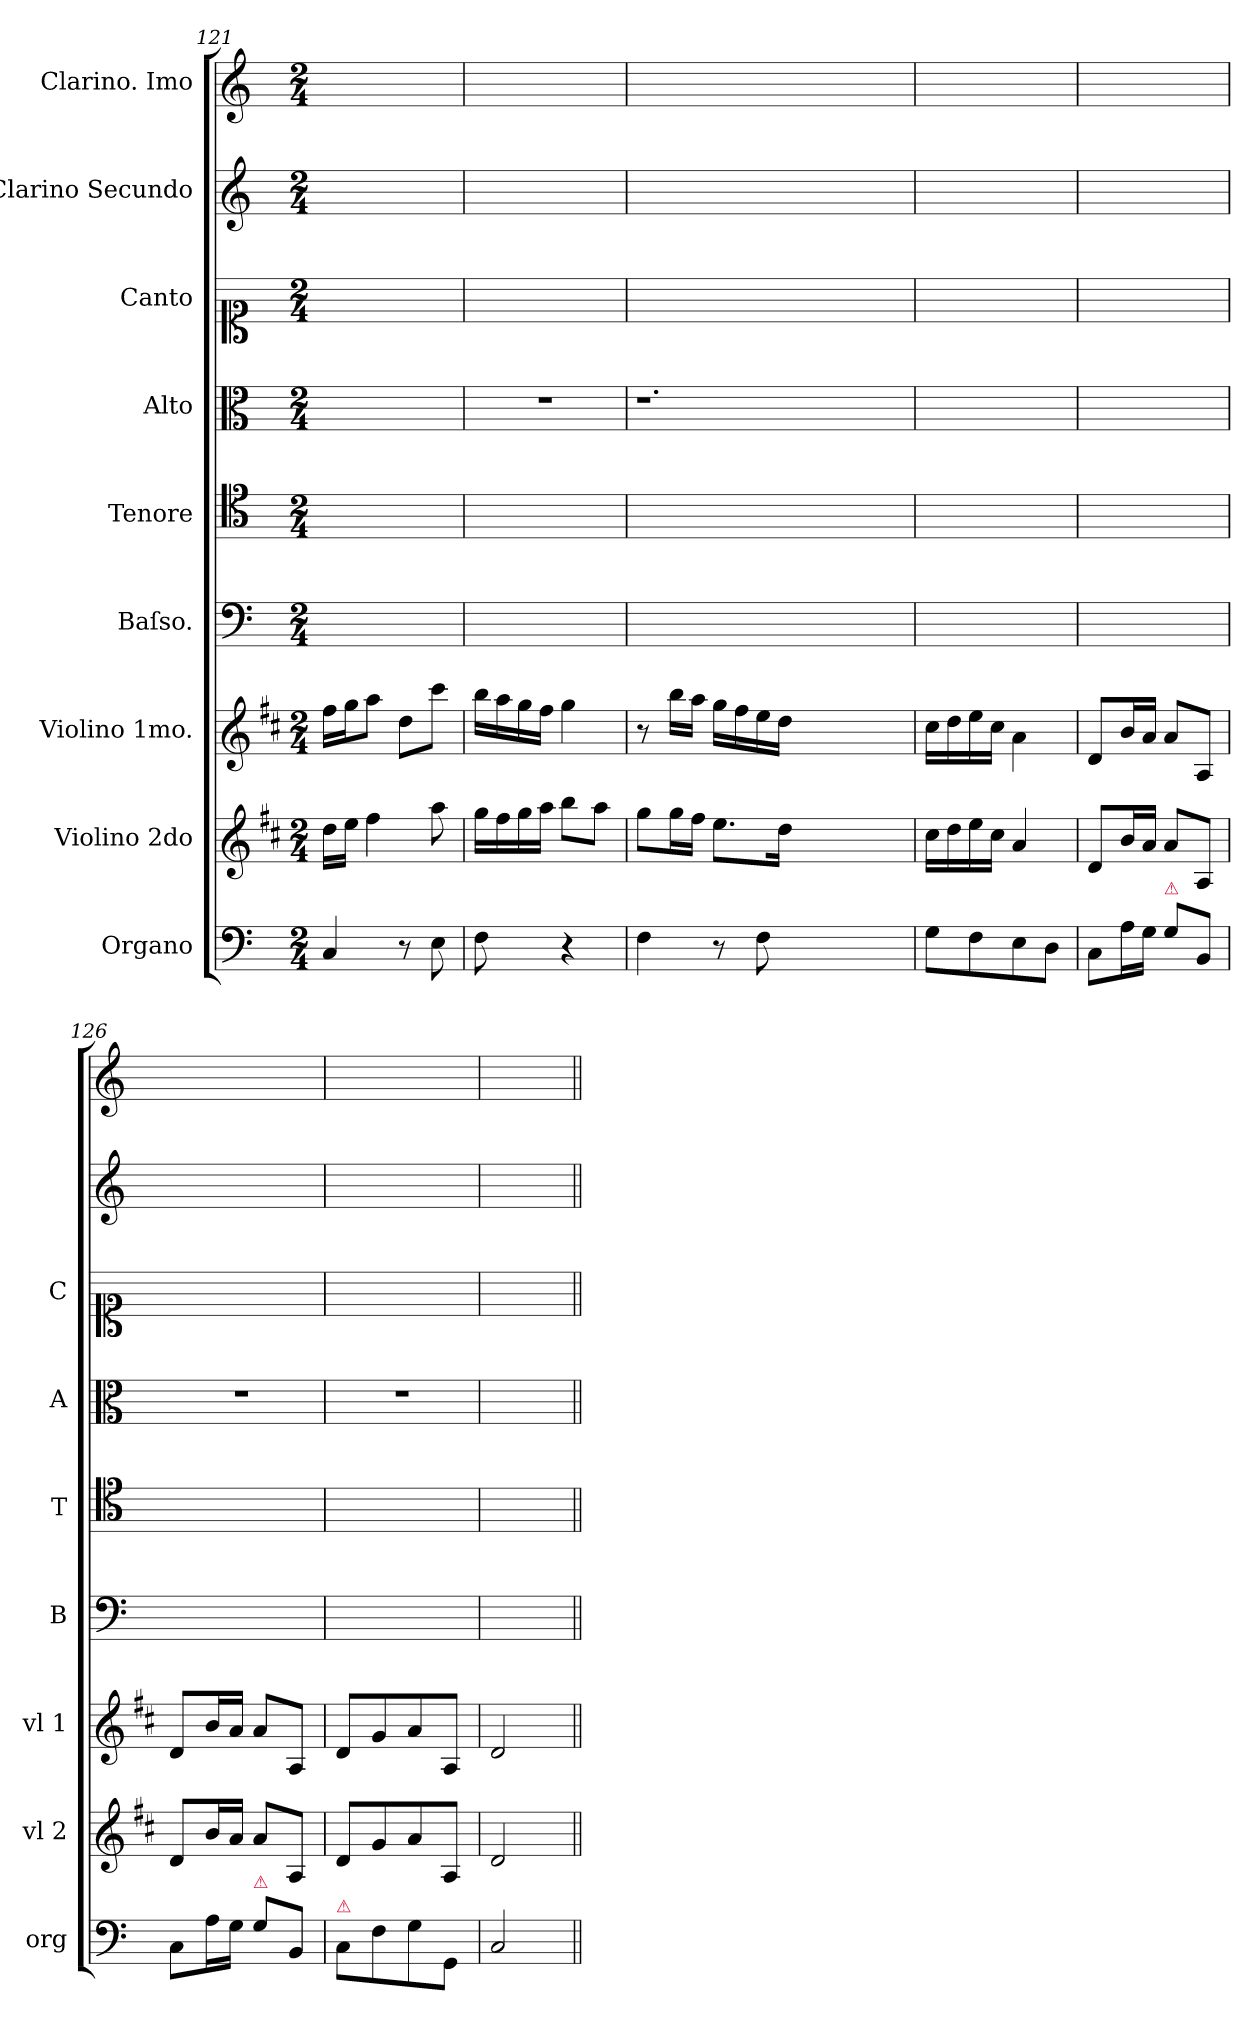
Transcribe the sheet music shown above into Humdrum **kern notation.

**kern	**kern	**kern	**kern	**kern	**kern	**kern	**kern	**kern
*part9	*part8	*part7	*part6	*part5	*part4	*part3	*part2	*part1
*staff9	*staff8	*staff7	*staff6	*staff5	*staff4	*staff3	*staff2	*staff1
*I"Organo	*I"Violino 2do	*I"Violino 1mo.	*I"Baſso.	*I"Tenore	*I"Alto	*I"Canto	*I"Clarino Secundo	*I"Clarino. Imo
*I'org	*I'vl 2	*I'vl 1	*I'B	*I'T	*I'A	*I'C	*	*
*clefF4	*clefG2	*clefG2	*clefF4	*clefC4	*clefC3	*clefC1	*clefG2	*clefG2
*	*ITrd1c2	*ITrd1c2	*	*	*	*	*	*
*k[]	*k[]	*k[]	*k[]	*k[]	*k[]	*k[]	*k[]	*k[]
*C:	*C:	*C:	*C:	*C:	*C:	*C:	*C:	*C:
*M2/4	*M2/4	*M2/4	*M2/4	*M2/4	*M2/4	*M2/4	*M2/4	*M2/4
=121	=121	=121	=121	=121	=121	=121	=121	=121
4C/	16cc\LL	16ee\LL	2ryy	2ryy	2ryy	2ryy	2ryy	2ryy
.	16dd\JJ	16ff\J	.	.	.	.	.	.
.	4ee\	8gg\J	.	.	.	.	.	.
8r	.	8cc\L	.	.	.	.	.	.
8E\	8gg\	8bb\J	.	.	.	.	.	.
=122	=122	=122	=122	=122	=122	=122	=122	=122
!LO:N:vis=8	!	!	!	!	!	!	!	!
4F\	16ff\LL	16aa\LL	2ryy	2ryy	2r	2ryy	2ryy	2ryy
.	16ee\	16gg\	.	.	.	.	.	.
.	16ff\	16ff\	.	.	.	.	.	.
.	16gg\JJ	16ee\JJ	.	.	.	.	.	.
4r	8aa\L	4ff\	.	.	.	.	.	.
.	8gg\J	.	.	.	.	.	.	.
=123	=123	=123	=123	=123	=123	=123	=123	=123
4F\	8ff\L	8r	2ryy	2ryy	1.r	2ryy	2ryy	2ryy
.	16ff\L	16aa\LL	.	.	.	.	.	.
.	16ee\JJ	16gg\JJ	.	.	.	.	.	.
8r	8.dd\L	16ff\LL	.	.	.	.	.	.
.	.	16ee\	.	.	.	.	.	.
8F\	.	16dd\	.	.	.	.	.	.
.	16cc\Jk	16cc\JJ	.	.	.	.	.	.
1ryy	1ryy	1ryy	1ryy	1ryy	.	1ryy	1ryy	1ryy
=124	=124	=124	=124	=124	=124	=124	=124	=124
8G\L	16b\LL	16b\LL	2ryy	2ryy	2ryy	2ryy	2ryy	2ryy
.	16cc\	16cc\	.	.	.	.	.	.
8F\	16dd\	16dd\	.	.	.	.	.	.
.	16b\JJ	16b\JJ	.	.	.	.	.	.
8E\	4g/	4g\	.	.	.	.	.	.
8D\J	.	.	.	.	.	.	.	.
=125	=125	=125	=125	=125	=125	=125	=125	=125
8C\L	8c/L	8c/L	2ryy	2ryy	2ryy	2ryy	2ryy	2ryy
16A\L	16a/L	16a/L	.	.	.	.	.	.
16G\JJ	16g/JJ	16g/JJ	.	.	.	.	.	.
!LO:TX:a:color=crimson:t=⚠	!	!	!	!	!	!	!	!
8G\L	8g/L	8g/L	.	.	.	.	.	.
8BB/J	8G/J	8G/J	.	.	.	.	.	.
=126	=126	=126	=126	=126	=126	=126	=126	=126
8C\L	8c/L	8c/L	2ryy	2ryy	2r	2ryy	2ryy	2ryy
16A\L	16a/L	16a/L	.	.	.	.	.	.
16G\JJ	16g/JJ	16g/JJ	.	.	.	.	.	.
!LO:TX:a:color=crimson:t=⚠	!	!	!	!	!	!	!	!
8G\L	8g/L	8g/L	.	.	.	.	.	.
8BB/J	8G/J	8G/J	.	.	.	.	.	.
=127	=127	=127	=127	=127	=127	=127	=127	=127
!LO:TX:a:color=crimson:t=⚠	!	!	!	!	!	!	!	!
!	!	!	!	!	!LO:N:vis=1	!	!	!
8C\L	8c/L	8c/L	2ryy	2ryy	2r	2ryy	2ryy	2ryy
8F\	8f/	8f/	.	.	.	.	.	.
8G\	8g/	8g/	.	.	.	.	.	.
8GG/J	8G/J	8G/J	.	.	.	.	.	.
=128	=128	=128	=128	=128	=128	=128	=128	=128
2C/	2c/	2c/	2ryy	2ryy	2ryy	2ryy	2ryy	2ryy
=||	=||	=||	=||	=||	=||	=||	=||	=||
*-	*-	*-	*-	*-	*-	*-	*-	*-
